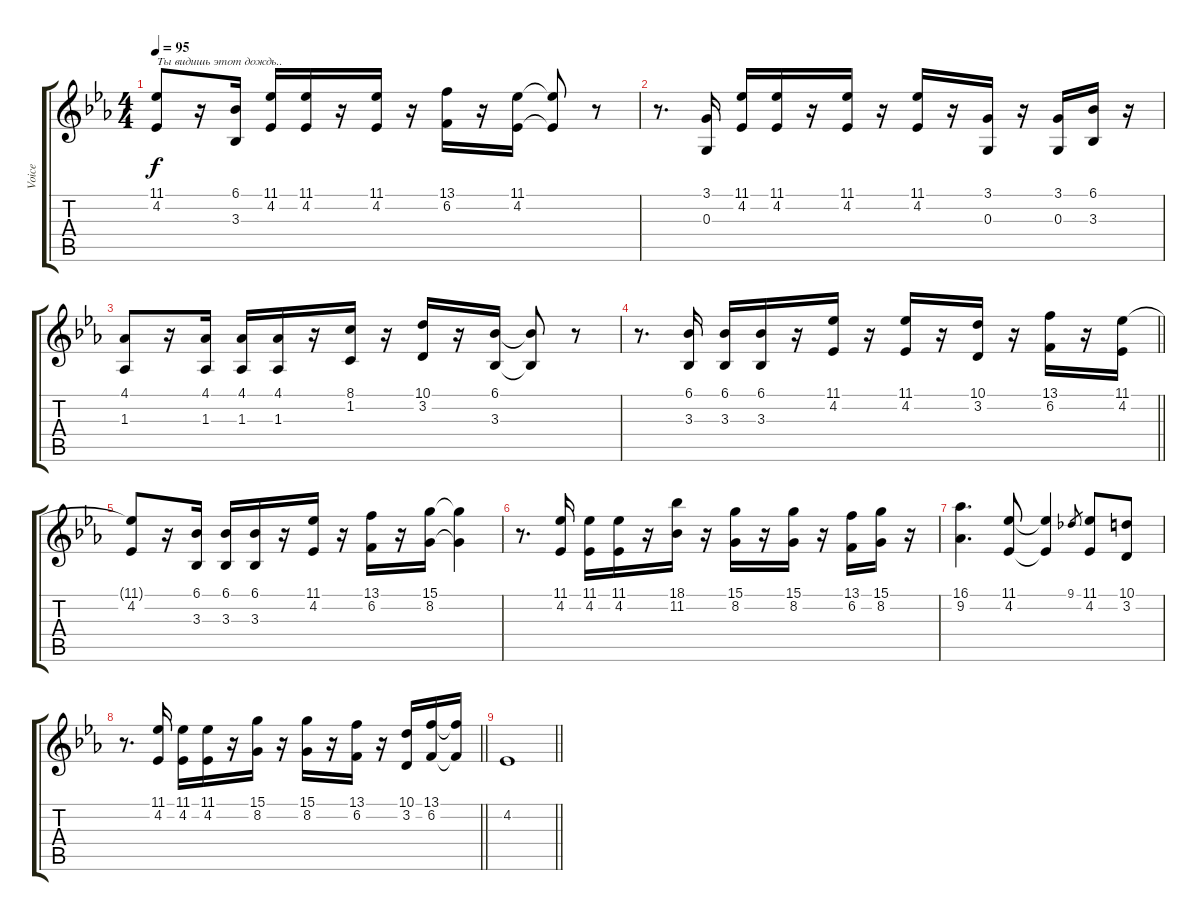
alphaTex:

\track ("Voice" "Voice") {instrument flute}
\staff {score tabs}
\tuning (E4 B3 G3 D3 A2 E2) {hide}
\ts (4 4)
\tempo 95
\clef g2
\ks eb
(11.1 4.2).8{txt "Ты видишь этот дождь.." dy f} r.16 (6.1 3.3).16 (11.1 4.2).16 (11.1 4.2).16 r.16 (11.1 4.2).16 r.16 (13.1 6.2).16 r.16 (11.1 4.2).16 (11.1{t} 4.2{t}).8 r.8 |
r.8{d} (3.1 0.3).16 (11.1 4.2).16 (11.1 4.2).16 r.16 (11.1 4.2).16 r.16 (11.1 4.2).16 r.16 (3.1 0.3).16 r.16 (3.1 0.3).16 (6.1 3.3).16 r.16 |
(4.1 1.3).8 r.16 (4.1 1.3).16 (4.1 1.3).16 (4.1 1.3).16 r.16 (8.1 1.2).16 r.16 (10.1 3.2).16 r.16 (6.1 3.3).16 (6.1{t} 3.3{t}).8 r.8 |
\barLineRight lightlight
r.8{d} (6.1 3.3).16 (6.1 3.3).16 (6.1 3.3).16 r.16 (11.1 4.2).16 r.16 (11.1 4.2).16 r.16 (10.1 3.2).16 r.16 (13.1 6.2).16 r.16 (11.1 4.2).16 |
(11.1{t} 4.2).8 r.16 (6.1 3.3).16 (6.1 3.3).16 (6.1 3.3).16 r.16 (11.1 4.2).16 r.16 (13.1 6.2).16 r.16 (15.1 8.2).16 (15.1{t} 8.2{t}).4 |
r.8{d} (11.1 4.2).16 (11.1 4.2).16 (11.1 4.2).16 r.16 (18.1 11.2).16 r.16 (15.1 8.2).16 r.16 (15.1 8.2).16 r.16 (13.1 6.2).16 (15.1 8.2).16 r.16 |
(16.1 9.2).4{d} (11.1 4.2).8 (11.1{t} 4.2{t}).4 9.1.8{gr} (11.1 4.2).8 (10.1 3.2).8 |
\barLineRight lightlight
r.8{d} (11.1 4.2).16 (11.1 4.2).16 (11.1 4.2).16 r.16 (15.1 8.2).16 r.16 (15.1 8.2).16 r.16 (13.1 6.2).16 r.16 (10.1 3.2).16 (13.1 6.2).16 (13.1{t} 6.2{t}).16 |
\barLineRight lightlight
4.2.1
